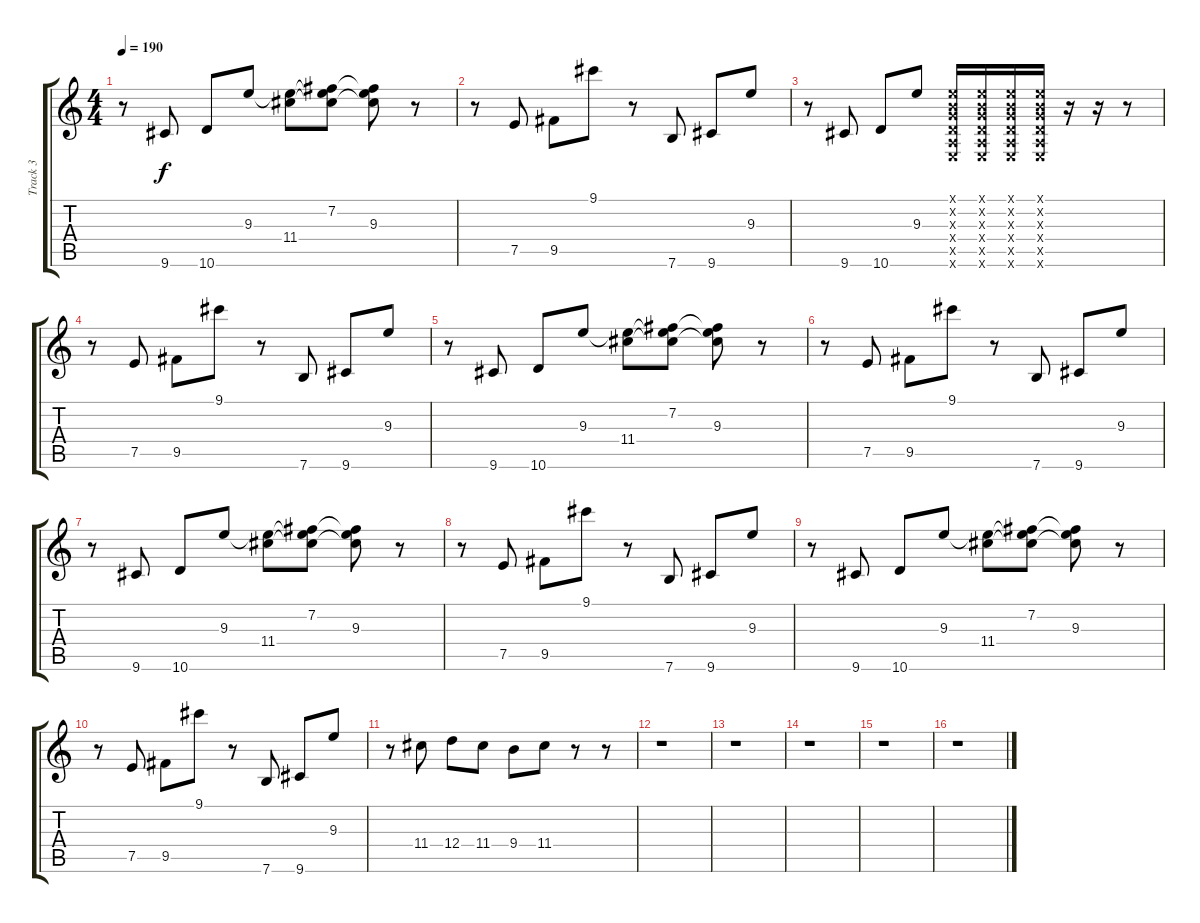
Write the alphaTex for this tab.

\track ("Track 3" "Track 3") {instrument overdrivenguitar}
\staff {score tabs}
\tuning (E4 B3 G3 D3 A2 E2) {hide}
\ts (4 4)
\tempo 190
\clef g2
\ks c
r.8{dy f} 9.6.8 10.6.8 9.3.8 (9.3{t} 11.4).8 (7.2 9.3{t} 11.4{t}).8 (7.2{t} 9.3 11.4{t}).8 r.8 |
r.8 7.5.8 9.5.8 9.1.8 r.8 7.6.8 9.6.8 9.3.8 |
r.8 9.6.8 10.6.8 9.3.8 (0.1{x} 0.2{x} 0.3{x} 0.4{x} 0.5{x} 0.6{x}).16 (0.1{x} 0.2{x} 0.3{x} 0.4{x} 0.5{x} 0.6{x}).16 (0.1{x} 0.2{x} 0.3{x} 0.4{x} 0.5{x} 0.6{x}).16 (0.1{x} 0.2{x} 0.3{x} 0.4{x} 0.5{x} 0.6{x}).16 r.16 r.16 r.8 |
r.8 7.5.8 9.5.8 9.1.8 r.8 7.6.8 9.6.8 9.3.8 |
r.8 9.6.8 10.6.8 9.3.8 (9.3{t} 11.4).8 (7.2 9.3{t} 11.4{t}).8 (7.2{t} 9.3 11.4{t}).8 r.8 |
r.8 7.5.8 9.5.8 9.1.8 r.8 7.6.8 9.6.8 9.3.8 |
r.8 9.6.8 10.6.8 9.3.8 (9.3{t} 11.4).8 (7.2 9.3{t} 11.4{t}).8 (7.2{t} 9.3 11.4{t}).8 r.8 |
r.8 7.5.8 9.5.8 9.1.8 r.8 7.6.8 9.6.8 9.3.8 |
r.8 9.6.8 10.6.8 9.3.8 (9.3{t} 11.4).8 (7.2 9.3{t} 11.4{t}).8 (7.2{t} 9.3 11.4{t}).8 r.8 |
r.8 7.5.8 9.5.8 9.1.8 r.8 7.6.8 9.6.8 9.3.8 |
r.8 11.4.8 12.4.8 11.4.8 9.4.8 11.4.8 r.8 r.8 |
r.1 |
r.1 |
r.1 |
r.1 |
r.1
